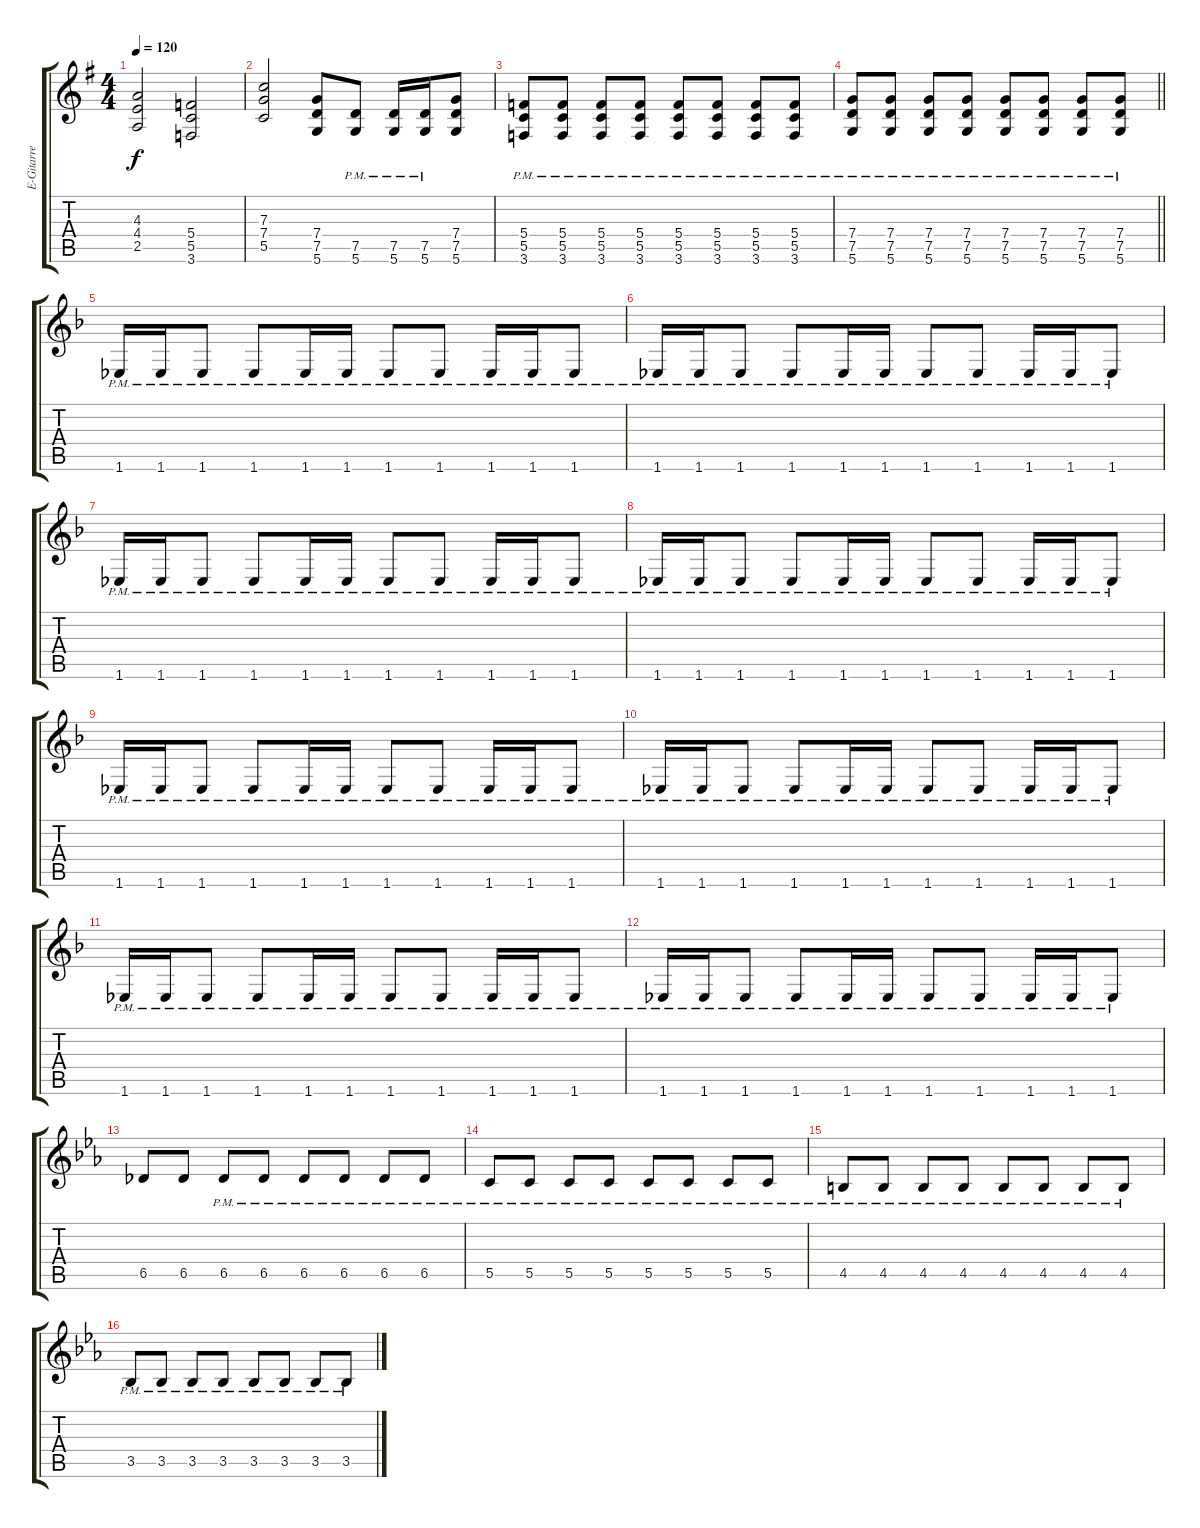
\track ("E-Gitarre 1" "E-Gitarre ") {instrument acousticguitarsteel}
\staff {score tabs}
\tuning (D4 A3 F3 C3 G2 D2) {hide}
\ts (4 4)
\tempo 120
\clef g2
\ks eminor
(4.3 4.4 2.5).2{dy f} (5.4 5.5 3.6).2 |
(7.3 7.4 5.5).2 (7.4 7.5 5.6).8 (7.5{pm} 5.6{pm}).8 (7.5{pm} 5.6{pm}).16 (7.5{pm} 5.6{pm}).16 (7.4 7.5 5.6).8 |
(5.4{pm} 5.5{pm} 3.6{pm}).8 (5.4{pm} 5.5{pm} 3.6{pm}).8 (5.4{pm} 5.5{pm} 3.6{pm}).8 (5.4{pm} 5.5{pm} 3.6{pm}).8 (5.4{pm} 5.5{pm} 3.6{pm}).8 (5.4{pm} 5.5{pm} 3.6{pm}).8 (5.4{pm} 5.5{pm} 3.6{pm}).8 (5.4{pm} 5.5{pm} 3.6{pm}).8 |
\barLineRight lightlight
(7.4{pm} 7.5{pm} 5.6{pm}).8 (7.4{pm} 7.5{pm} 5.6{pm}).8 (7.4{pm} 7.5{pm} 5.6{pm}).8 (7.4{pm} 7.5{pm} 5.6{pm}).8 (7.4{pm} 7.5{pm} 5.6{pm}).8 (7.4{pm} 7.5{pm} 5.6{pm}).8 (7.4{pm} 7.5{pm} 5.6{pm}).8 (7.4{pm} 7.5{pm} 5.6{pm}).8 |
\ks dminor
1.6{pm}.16 1.6{pm}.16 1.6{pm}.8 1.6{pm}.8 1.6{pm}.16 1.6{pm}.16 1.6{pm}.8 1.6{pm}.8 1.6{pm}.16 1.6{pm}.16 1.6{pm}.8 |
1.6{pm}.16 1.6{pm}.16 1.6{pm}.8 1.6{pm}.8 1.6{pm}.16 1.6{pm}.16 1.6{pm}.8 1.6{pm}.8 1.6{pm}.16 1.6{pm}.16 1.6{pm}.8 |
1.6{pm}.16 1.6{pm}.16 1.6{pm}.8 1.6{pm}.8 1.6{pm}.16 1.6{pm}.16 1.6{pm}.8 1.6{pm}.8 1.6{pm}.16 1.6{pm}.16 1.6{pm}.8 |
1.6{pm}.16 1.6{pm}.16 1.6{pm}.8 1.6{pm}.8 1.6{pm}.16 1.6{pm}.16 1.6{pm}.8 1.6{pm}.8 1.6{pm}.16 1.6{pm}.16 1.6{pm}.8 |
1.6{pm}.16 1.6{pm}.16 1.6{pm}.8 1.6{pm}.8 1.6{pm}.16 1.6{pm}.16 1.6{pm}.8 1.6{pm}.8 1.6{pm}.16 1.6{pm}.16 1.6{pm}.8 |
1.6{pm}.16 1.6{pm}.16 1.6{pm}.8 1.6{pm}.8 1.6{pm}.16 1.6{pm}.16 1.6{pm}.8 1.6{pm}.8 1.6{pm}.16 1.6{pm}.16 1.6{pm}.8 |
1.6{pm}.16 1.6{pm}.16 1.6{pm}.8 1.6{pm}.8 1.6{pm}.16 1.6{pm}.16 1.6{pm}.8 1.6{pm}.8 1.6{pm}.16 1.6{pm}.16 1.6{pm}.8 |
1.6{pm}.16 1.6{pm}.16 1.6{pm}.8 1.6{pm}.8 1.6{pm}.16 1.6{pm}.16 1.6{pm}.8 1.6{pm}.8 1.6{pm}.16 1.6{pm}.16 1.6{pm}.8 |
\ks cminor
6.5.8 6.5.8 6.5{pm}.8 6.5{pm}.8 6.5{pm}.8 6.5{pm}.8 6.5{pm}.8 6.5{pm}.8 |
5.5{pm}.8 5.5{pm}.8 5.5{pm}.8 5.5{pm}.8 5.5{pm}.8 5.5{pm}.8 5.5{pm}.8 5.5{pm}.8 |
4.5{pm}.8 4.5{pm}.8 4.5{pm}.8 4.5{pm}.8 4.5{pm}.8 4.5{pm}.8 4.5{pm}.8 4.5{pm}.8 |
3.5{pm}.8 3.5{pm}.8 3.5{pm}.8 3.5{pm}.8 3.5{pm}.8 3.5{pm}.8 3.5{pm}.8 3.5{pm}.8
